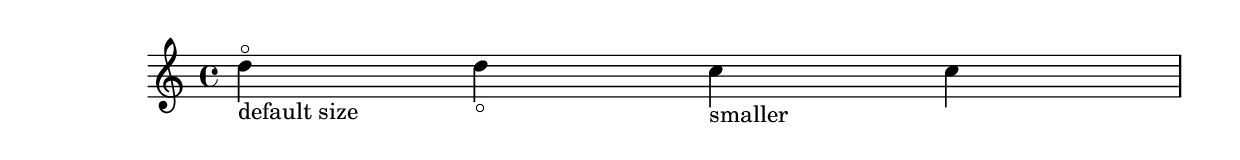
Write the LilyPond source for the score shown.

%% Do not edit this file; it is auto-generated from LSR http://lsr.dsi.unimi.it
%% This file is in the public domain.
\version "2.11.52"

\header {
  lsrtags = "expressive-marks, unfretted-strings"

  texidoces = "
Para hacer más pequeño el círculo de @code{\flageolet} (armónico)
utilice la siguiente función de Scheme.

"
  doctitlees = "Cambiar el tamaño de la marca de \flageolet"

  texidoc = "
To make the @code{\\flageolet} circle smaller use the following Scheme
function. 

"
  doctitle = "Changing \\flageolet mark size"
} % begin verbatim
smallFlageolet = #(let ((m (make-music 'ArticulationEvent
                          'articulation-type "flageolet")))
       (set! (ly:music-property m 'tweaks)
             (acons 'font-size -3
                    (ly:music-property m 'tweaks)))
       m)

\layout { ragged-right = ##f }

\relative c'' {
  d4^\flageolet_\markup { default size } d_\flageolet
  c4^\smallFlageolet_\markup { smaller } c_\smallFlageolet
}
